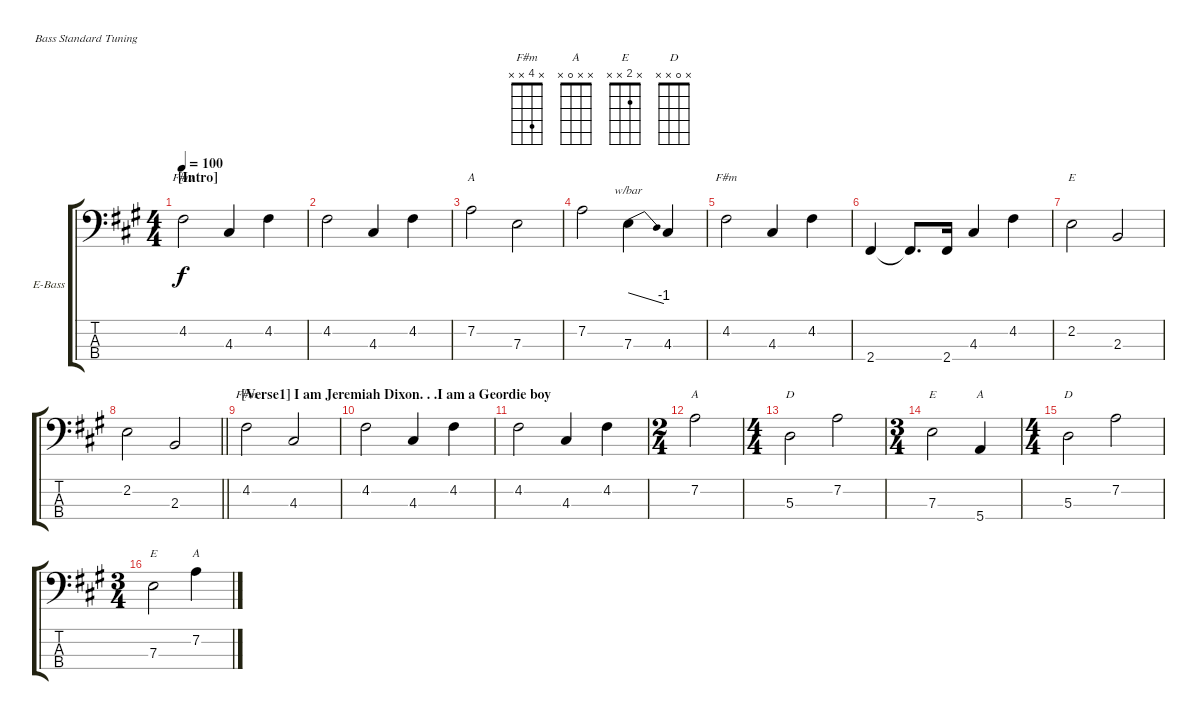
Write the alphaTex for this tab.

\bracketExtendMode groupsimilarinstruments
\firstSystemTrackNameOrientation horizontal
\otherSystemsTrackNameOrientation horizontal
\track ("Electric Bass" "E-Bass") {instrument electricbassfinger}
\staff {score tabs}
\tuning (G2 D2 A1 E1)
\chord ("F#m" x 4 x x)
\chord ("A" 2 x x x)
\chord ("E" x 2 x x)
\chord ("D" x 0 x x)
\chord ("A" x x 0 x)
\ts (4 4)
\section ("" "[Intro]")
\tempo 100
\clef f4
\scale
0.257261
\ks f#minor
4.2.2{ch "F#m" dy f instrument electricbassfinger} 4.3.4 4.2.4 |
\scale
0.257261 4.2.2 4.3.4 4.2.4 |
\scale
0.333333 7.2.2{ch "A"} 7.3.2 |
\scale
0.333333 7.2.2 7.3.4{tbe (dive default 37.8 0 59.4 -4)} 4.3.4 |
\scale
0.333333 4.2.2{ch "F#m"} 4.3.4 4.2.4 |
\scale
0.333333 2.4.4 2.4{t}.8{d} 2.4.16 4.3.4 4.2.4 |
\scale
0.333333 2.2.2{ch "E"} 2.3.2 |
\scale
0.333333
\barLineRight lightlight
2.2.2 2.3.2 |
\section ("" "[Verse1] I am Jeremiah Dixon. . .I am a Geordie boy")
\scale
0.373737 4.2.2{ch "F#m"} 4.3.2 |
\scale
0.313131 4.2.2 4.3.4 4.2.4 |
\scale
0.313131 4.2.2 4.3.4 4.2.4 |
\ts (2 4)
\scale
0.333333 7.2.2{ch "A"} |
\ts (4 4)
\scale
0.333333 5.3.2{ch "D"} 7.2.2 |
\ts (3 4)
\scale
0.333333 7.3.2{ch "E"} 5.4.4{ch "A"} |
\ts (4 4)
\scale
0.333333 5.3.2{ch "D"} 7.2.2 |
\ts (3 4)
\scale
0.333333 7.3.2{ch "E"} 7.2.4{ch "A"}
